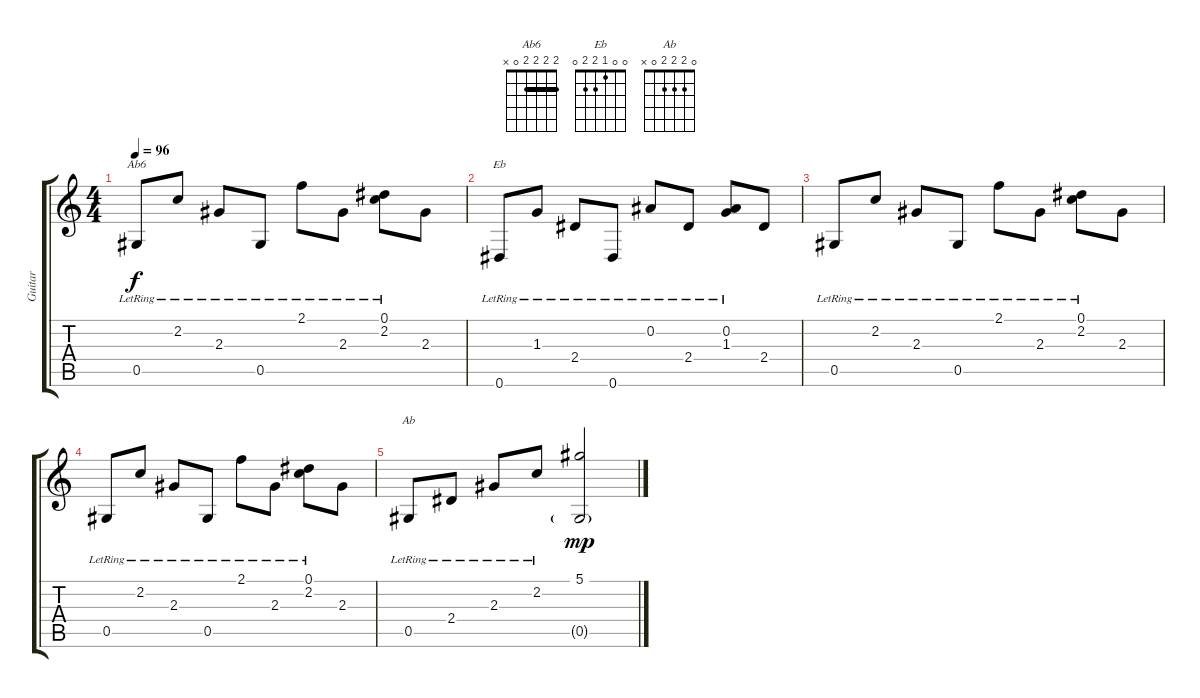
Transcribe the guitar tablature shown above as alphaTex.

\track ("Guitar" "Guitar") {instrument acousticguitarsteel}
\staff {score tabs}
\tuning (Eb4 Bb3 Gb3 Db3 Ab2 Eb2) {hide}
\chord ("Ab6" 2 2 2 2 0 x) {barre 2}
\chord ("Eb" 0 0 1 2 2 0)
\chord ("Ab" 0 2 2 2 0 x)
\ts (4 4)
\tempo 96
\clef g2
\ks c
0.5{lr}.8{ch "Ab6" dy f} 2.2{lr}.8 2.3{lr}.8 0.5{lr}.8 2.1{lr}.8 2.3{lr}.8 (0.1{lr} 2.2{lr}).8 2.3.8 |
0.6{lr}.8{ch "Eb"} 1.3{lr}.8 2.4{lr}.8 0.6{lr}.8 0.2{lr}.8 2.4{lr}.8 (0.2{lr} 1.3{lr}).8 2.4.8 |
0.5{lr}.8 2.2{lr}.8 2.3{lr}.8 0.5{lr}.8 2.1{lr}.8 2.3{lr}.8 (0.1{lr} 2.2{lr}).8 2.3.8 |
0.5{lr}.8 2.2{lr}.8 2.3{lr}.8 0.5{lr}.8 2.1{lr}.8 2.3{lr}.8 (0.1{lr} 2.2{lr}).8 2.3.8 |
0.5{lr}.8{ch "Ab"} 2.4{lr}.8 2.3{lr}.8 2.2{lr}.8 (5.1 0.5{g}).2{dy mp}
